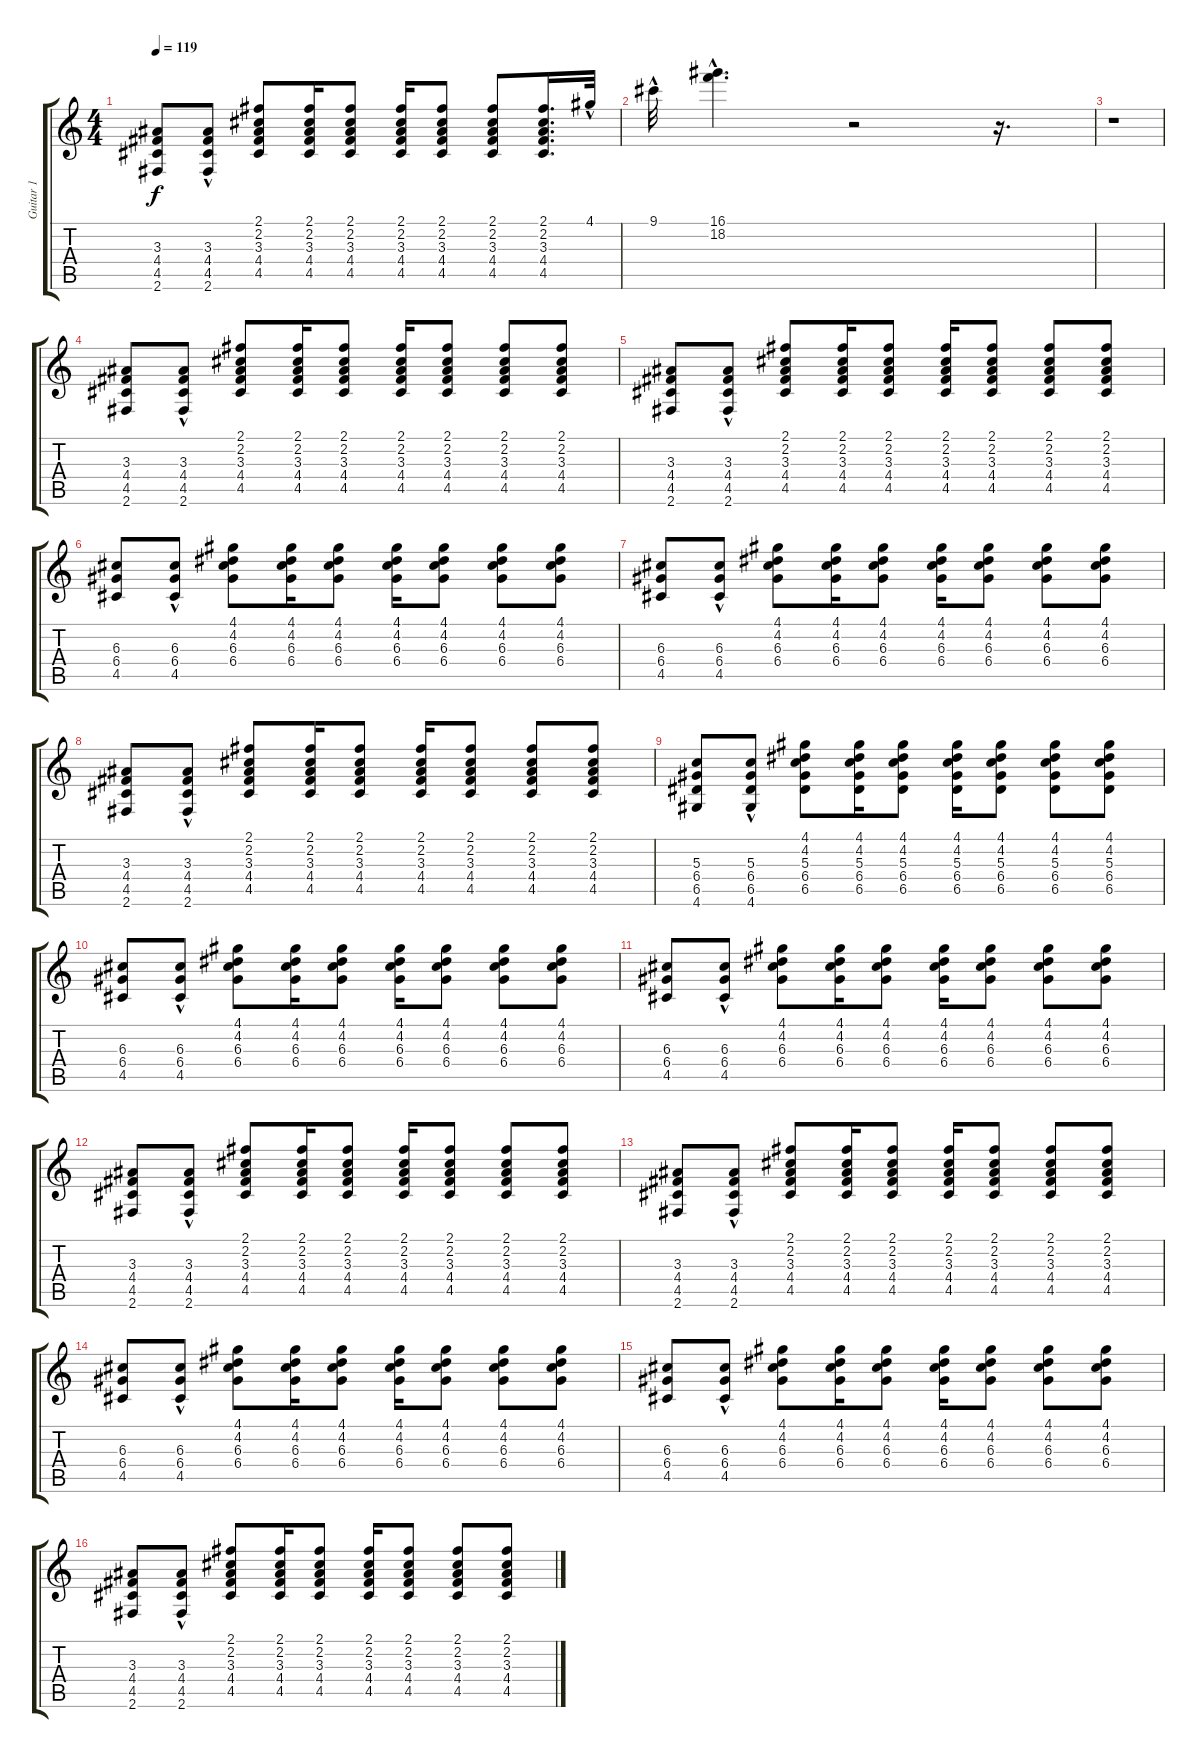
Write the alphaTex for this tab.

\track ("Guitar 1" "Guitar 1") {instrument acousticguitarnylon}
\staff {score tabs}
\tuning (E4 B3 G3 D3 A2 E2) {hide}
\ts (4 4)
\tempo 119
\clef g2
\ks c
(3.3 4.4 4.5 2.6).8{dy f} (3.3 4.4 4.5 2.6{hac}).8 (2.1 2.2 3.3 4.4 4.5).8 (2.1 2.2 3.3 4.4 4.5).16 (2.1 2.2 3.3 4.4 4.5).8 (2.1 2.2 3.3 4.4 4.5).16 (2.1 2.2 3.3 4.4 4.5).8 (2.1 2.2 3.3 4.4 4.5).8 (2.1 2.2 3.3 4.4 4.5).16{d} 4.1{hac}.32 |
9.1{hac}.32 (16.1{hac} 18.2{hac}).4{d} r.2 r.16{d} |
r.1 |
(3.3 4.4 4.5 2.6).8 (3.3 4.4 4.5 2.6{hac}).8 (2.1 2.2 3.3 4.4 4.5).8 (2.1 2.2 3.3 4.4 4.5).16 (2.1 2.2 3.3 4.4 4.5).8 (2.1 2.2 3.3 4.4 4.5).16 (2.1 2.2 3.3 4.4 4.5).8 (2.1 2.2 3.3 4.4 4.5).8 (2.1 2.2 3.3 4.4 4.5).8 |
(3.3 4.4 4.5 2.6).8 (3.3 4.4 4.5 2.6{hac}).8 (2.1 2.2 3.3 4.4 4.5).8 (2.1 2.2 3.3 4.4 4.5).16 (2.1 2.2 3.3 4.4 4.5).8 (2.1 2.2 3.3 4.4 4.5).16 (2.1 2.2 3.3 4.4 4.5).8 (2.1 2.2 3.3 4.4 4.5).8 (2.1 2.2 3.3 4.4 4.5).8 |
(6.3 6.4 4.5).8 (6.3 6.4 4.5{hac}).8 (4.1 4.2 6.3 6.4).8 (4.1 4.2 6.3 6.4).16 (4.1 4.2 6.3 6.4).8 (4.1 4.2 6.3 6.4).16 (4.1 4.2 6.3 6.4).8 (4.1 4.2 6.3 6.4).8 (4.1 4.2 6.3 6.4).8 |
(6.3 6.4 4.5).8 (6.3 6.4 4.5{hac}).8 (4.1 4.2 6.3 6.4).8 (4.1 4.2 6.3 6.4).16 (4.1 4.2 6.3 6.4).8 (4.1 4.2 6.3 6.4).16 (4.1 4.2 6.3 6.4).8 (4.1 4.2 6.3 6.4).8 (4.1 4.2 6.3 6.4).8 |
(3.3 4.4 4.5 2.6).8 (3.3 4.4 4.5 2.6{hac}).8 (2.1 2.2 3.3 4.4 4.5).8 (2.1 2.2 3.3 4.4 4.5).16 (2.1 2.2 3.3 4.4 4.5).8 (2.1 2.2 3.3 4.4 4.5).16 (2.1 2.2 3.3 4.4 4.5).8 (2.1 2.2 3.3 4.4 4.5).8 (2.1 2.2 3.3 4.4 4.5).8 |
(5.3 6.4 6.5 4.6).8 (5.3 6.4 6.5 4.6{hac}).8 (4.1 4.2 5.3 6.4 6.5).8 (4.1 4.2 5.3 6.4 6.5).16 (4.1 4.2 5.3 6.4 6.5).8 (4.1 4.2 5.3 6.4 6.5).16 (4.1 4.2 5.3 6.4 6.5).8 (4.1 4.2 5.3 6.4 6.5).8 (4.1 4.2 5.3 6.4 6.5).8 |
(6.3 6.4 4.5).8 (6.3 6.4 4.5{hac}).8 (4.1 4.2 6.3 6.4).8 (4.1 4.2 6.3 6.4).16 (4.1 4.2 6.3 6.4).8 (4.1 4.2 6.3 6.4).16 (4.1 4.2 6.3 6.4).8 (4.1 4.2 6.3 6.4).8 (4.1 4.2 6.3 6.4).8 |
(6.3 6.4 4.5).8 (6.3 6.4 4.5{hac}).8 (4.1 4.2 6.3 6.4).8 (4.1 4.2 6.3 6.4).16 (4.1 4.2 6.3 6.4).8 (4.1 4.2 6.3 6.4).16 (4.1 4.2 6.3 6.4).8 (4.1 4.2 6.3 6.4).8 (4.1 4.2 6.3 6.4).8 |
(3.3 4.4 4.5 2.6).8 (3.3 4.4 4.5 2.6{hac}).8 (2.1 2.2 3.3 4.4 4.5).8 (2.1 2.2 3.3 4.4 4.5).16 (2.1 2.2 3.3 4.4 4.5).8 (2.1 2.2 3.3 4.4 4.5).16 (2.1 2.2 3.3 4.4 4.5).8 (2.1 2.2 3.3 4.4 4.5).8 (2.1 2.2 3.3 4.4 4.5).8 |
(3.3 4.4 4.5 2.6).8 (3.3 4.4 4.5 2.6{hac}).8 (2.1 2.2 3.3 4.4 4.5).8 (2.1 2.2 3.3 4.4 4.5).16 (2.1 2.2 3.3 4.4 4.5).8 (2.1 2.2 3.3 4.4 4.5).16 (2.1 2.2 3.3 4.4 4.5).8 (2.1 2.2 3.3 4.4 4.5).8 (2.1 2.2 3.3 4.4 4.5).8 |
(6.3 6.4 4.5).8 (6.3 6.4 4.5{hac}).8 (4.1 4.2 6.3 6.4).8 (4.1 4.2 6.3 6.4).16 (4.1 4.2 6.3 6.4).8 (4.1 4.2 6.3 6.4).16 (4.1 4.2 6.3 6.4).8 (4.1 4.2 6.3 6.4).8 (4.1 4.2 6.3 6.4).8 |
(6.3 6.4 4.5).8 (6.3 6.4 4.5{hac}).8 (4.1 4.2 6.3 6.4).8 (4.1 4.2 6.3 6.4).16 (4.1 4.2 6.3 6.4).8 (4.1 4.2 6.3 6.4).16 (4.1 4.2 6.3 6.4).8 (4.1 4.2 6.3 6.4).8 (4.1 4.2 6.3 6.4).8 |
(3.3 4.4 4.5 2.6).8 (3.3 4.4 4.5 2.6{hac}).8 (2.1 2.2 3.3 4.4 4.5).8 (2.1 2.2 3.3 4.4 4.5).16 (2.1 2.2 3.3 4.4 4.5).8 (2.1 2.2 3.3 4.4 4.5).16 (2.1 2.2 3.3 4.4 4.5).8 (2.1 2.2 3.3 4.4 4.5).8 (2.1 2.2 3.3 4.4 4.5).8
